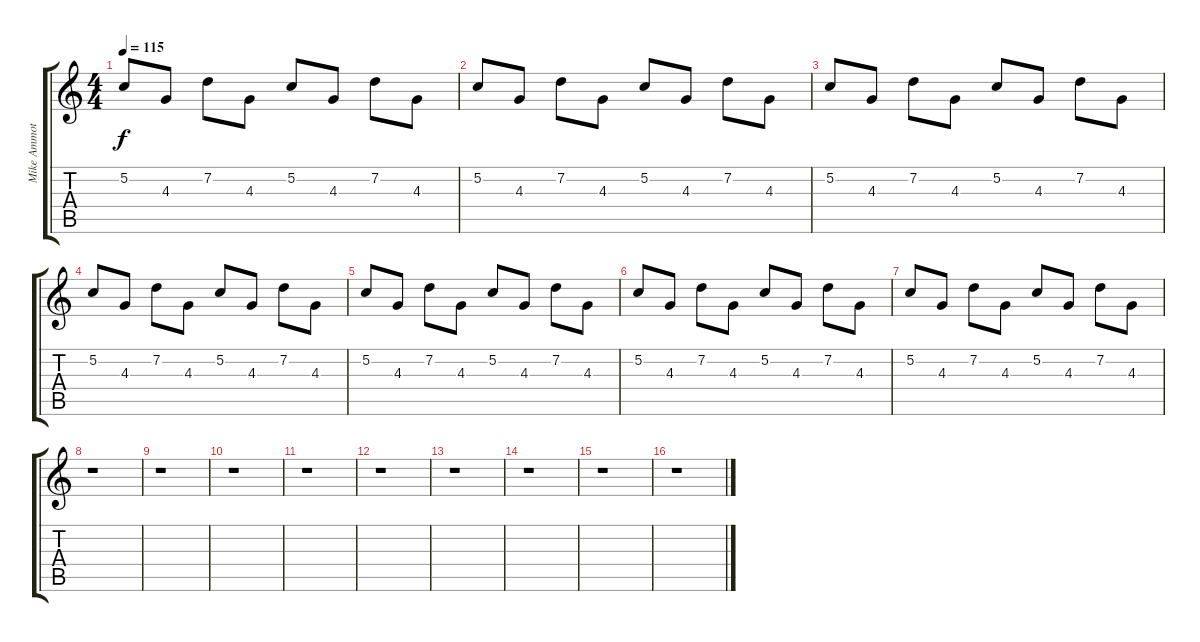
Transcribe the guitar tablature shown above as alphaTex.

\track ("Mike Ammot " "Mike Ammot") {instrument distortionguitar}
\staff {score tabs}
\tuning (C4 G3 Eb3 Bb2 F2 C2) {hide}
\ts (4 4)
\tempo 115
\clef g2
\ks c
5.2.8{dy f} 4.3.8 7.2.8 4.3.8 5.2.8 4.3.8 7.2.8 4.3.8 |
5.2.8 4.3.8 7.2.8 4.3.8 5.2.8 4.3.8 7.2.8 4.3.8 |
5.2.8 4.3.8 7.2.8 4.3.8 5.2.8 4.3.8 7.2.8 4.3.8 |
5.2.8 4.3.8 7.2.8 4.3.8 5.2.8 4.3.8 7.2.8 4.3.8 |
5.2.8 4.3.8 7.2.8 4.3.8 5.2.8 4.3.8 7.2.8 4.3.8 |
5.2.8 4.3.8 7.2.8 4.3.8 5.2.8 4.3.8 7.2.8 4.3.8 |
5.2.8 4.3.8 7.2.8 4.3.8 5.2.8 4.3.8 7.2.8 4.3.8 |
r.1 |
r.1 |
r.1 |
r.1 |
r.1 |
r.1 |
r.1 |
r.1 |
r.1
